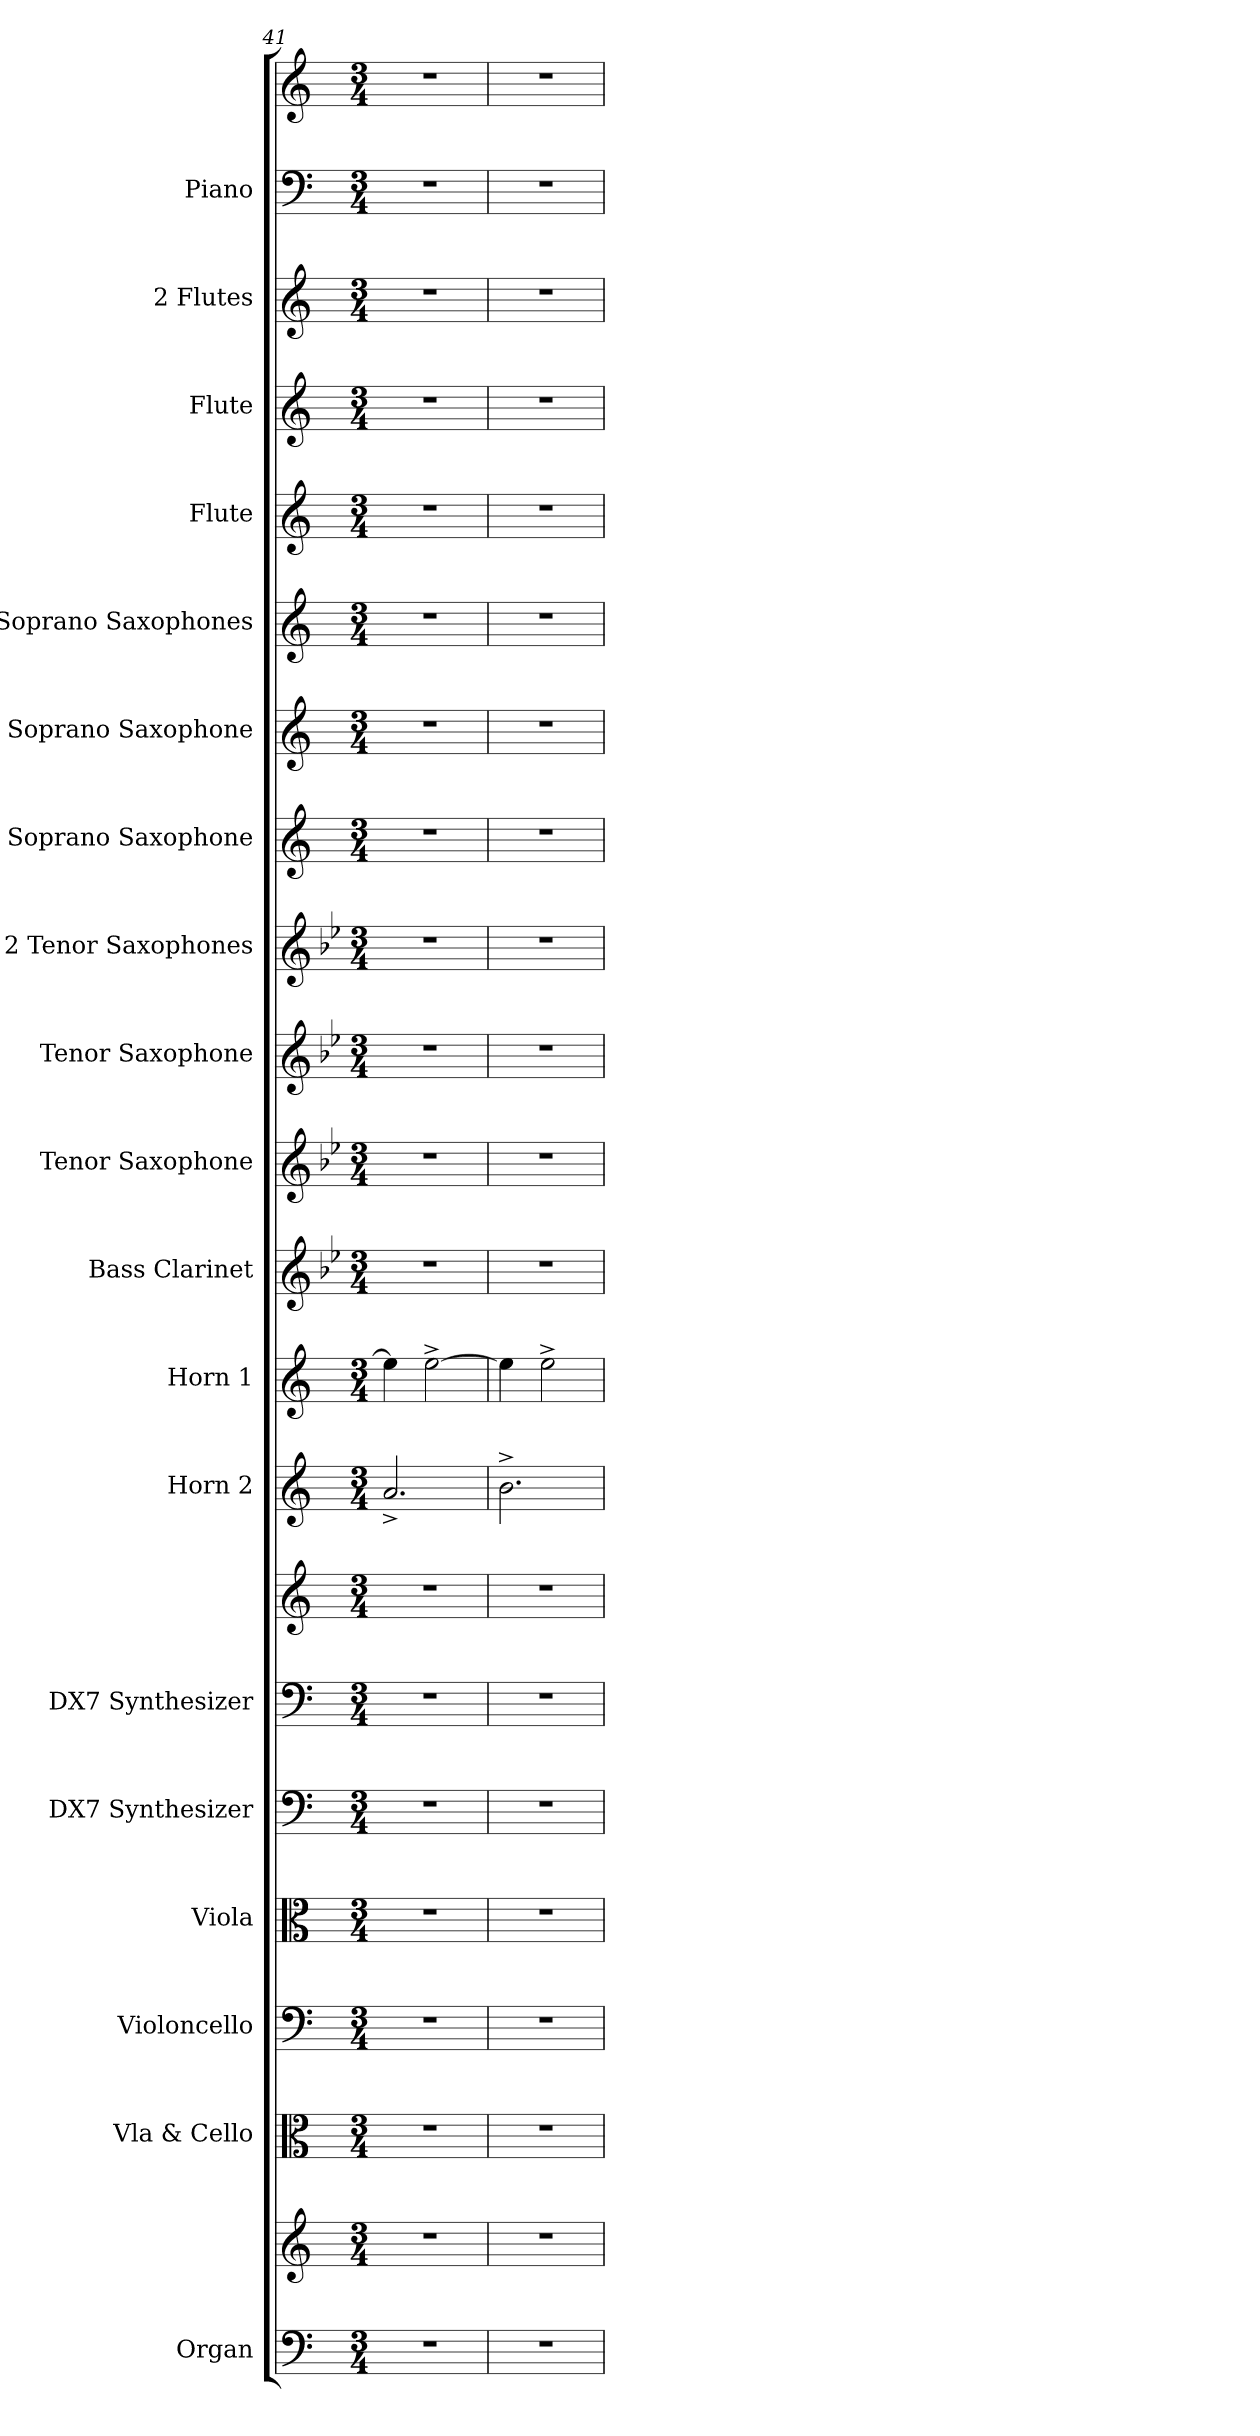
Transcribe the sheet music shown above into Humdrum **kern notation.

**kern	**kern	**kern	**kern	**kern	**kern	**kern	**kern	**kern	**kern	**kern	**kern	**kern	**kern	**kern	**kern	**kern	**kern	**kern	**kern	**kern	**kern
*part19	*part19	*part18	*part17	*part16	*part15	*part14	*part14	*part13	*part12	*part11	*part10	*part9	*part8	*part7	*part6	*part5	*part4	*part3	*part2	*part1	*part1
*staff22	*staff21	*staff20	*staff19	*staff18	*staff17	*staff16	*staff15	*staff14	*staff13	*staff12	*staff11	*staff10	*staff9	*staff8	*staff7	*staff6	*staff5	*staff4	*staff3	*staff2	*staff1
*I"Organ	*	*I"Vla &amp; Cello	*I"Violoncello	*I"Viola	*I"DX7 Synthesizer	*I"DX7 Synthesizer	*	*I"Horn 2	*I"Horn 1	*I"Bass Clarinet	*I"Tenor Saxophone	*I"Tenor Saxophone	*I"2 Tenor Saxophones	*I"Soprano Saxophone	*I"Soprano Saxophone	*I"2 Soprano Saxophones	*I"Flute	*I"Flute	*I"2 Flutes	*I"Piano	*
*I'Org.	*	*I'Vla &amp; Cello	*I'Cello	*I'Vla	*I'DX7	*I'DX7	*	*I'Hn 2	*I'Hn 1	*I'B. Cl.	*I'Tenor 2	*I'Tenor 1	*I'2 Tenors	*I'Sop 2	*I'Sop 1	*I'2 Sops	*I'Fl 2	*I'Fl 1	*I'2 Fls	*I'Pno.	*
*clefF4	*clefG2	*clefC3	*clefF4	*clefC3	*clefF4	*clefF4	*clefG2	*clefG2	*clefG2	*clefG2	*clefG2	*clefG2	*clefG2	*clefG2	*clefG2	*clefG2	*clefG2	*clefG2	*clefG2	*clefF4	*clefG2
*	*	*	*	*	*	*	*	*ITrd4c7	*ITrd4c7	*ITrd8c14	*ITrd8c14	*ITrd8c14	*ITrd8c14	*ITrd1c2	*ITrd1c2	*ITrd1c2	*	*	*	*	*
*k[]	*k[]	*k[]	*k[]	*k[]	*k[]	*k[]	*k[]	*k[b-]	*k[b-]	*k[b-e-]	*k[b-e-]	*k[b-e-]	*k[b-e-]	*k[b-e-]	*k[b-e-]	*k[b-e-]	*k[]	*k[]	*k[]	*k[]	*k[]
*M3/4	*M3/4	*M3/4	*M3/4	*M3/4	*M3/4	*M3/4	*M3/4	*M3/4	*M3/4	*M3/4	*M3/4	*M3/4	*M3/4	*M3/4	*M3/4	*M3/4	*M3/4	*M3/4	*M3/4	*M3/4	*M3/4
=41	=41	=41	=41	=41	=41	=41	=41	=41	=41	=41	=41	=41	=41	=41	=41	=41	=41	=41	=41	=41	=41
2.r	2.r	2.r	2.r	2.r	2.r	2.r	2.r	2.d^/	4a\]	2.r	2.r	2.r	2.r	2.r	2.r	2.r	2.r	2.r	2.r	2.r	2.r
.	.	.	.	.	.	.	.	.	[2a^\	.	.	.	.	.	.	.	.	.	.	.	.
=42	=42	=42	=42	=42	=42	=42	=42	=42	=42	=42	=42	=42	=42	=42	=42	=42	=42	=42	=42	=42	=42
2.r	2.r	2.r	2.r	2.r	2.r	2.r	2.r	2.e^\	4a\]	2.r	2.r	2.r	2.r	2.r	2.r	2.r	2.r	2.r	2.r	2.r	2.r
.	.	.	.	.	.	.	.	.	2a^\	.	.	.	.	.	.	.	.	.	.	.	.
=	=	=	=	=	=	=	=	=	=	=	=	=	=	=	=	=	=	=	=	=	=
*-	*-	*-	*-	*-	*-	*-	*-	*-	*-	*-	*-	*-	*-	*-	*-	*-	*-	*-	*-	*-	*-
